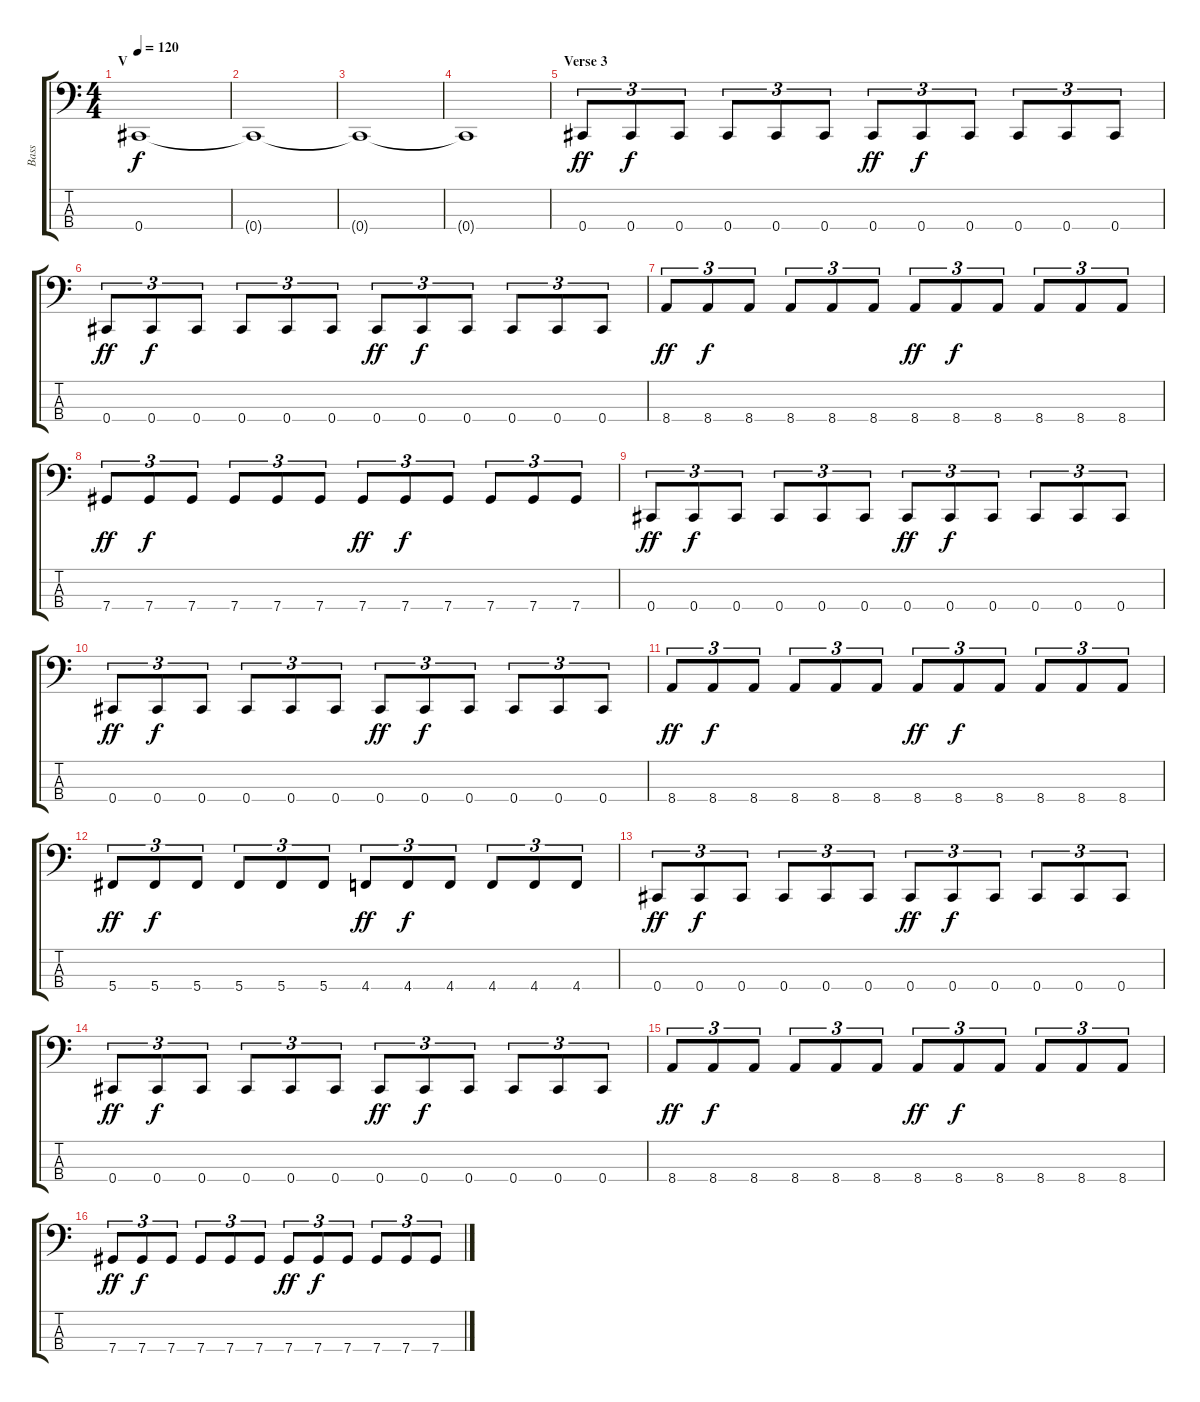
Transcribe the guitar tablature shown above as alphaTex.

\track ("Bass" "Bass") {instrument electricbasspick}
\staff {score tabs}
\tuning (Gb2 Db2 Ab1 Db1) {hide}
\ts (4 4)
\section ("" "V")
\tempo 120
\clef f4
\ks c
0.4{t}.1{dy f} |
0.4{t}.1 |
0.4{t}.1 |
0.4{t}.1 |
\section ("" "Verse 3")
0.4.8{tu (3 2) dy ff} 0.4.8{tu (3 2) dy f} 0.4.8{tu (3 2)} 0.4.8{tu (3 2)} 0.4.8{tu (3 2)} 0.4.8{tu (3 2)} 0.4.8{tu (3 2) dy ff} 0.4.8{tu (3 2) dy f} 0.4.8{tu (3 2)} 0.4.8{tu (3 2)} 0.4.8{tu (3 2)} 0.4.8{tu (3 2)} |
0.4.8{tu (3 2) dy ff} 0.4.8{tu (3 2) dy f} 0.4.8{tu (3 2)} 0.4.8{tu (3 2)} 0.4.8{tu (3 2)} 0.4.8{tu (3 2)} 0.4.8{tu (3 2) dy ff} 0.4.8{tu (3 2) dy f} 0.4.8{tu (3 2)} 0.4.8{tu (3 2)} 0.4.8{tu (3 2)} 0.4.8{tu (3 2)} |
8.4.8{tu (3 2) dy ff} 8.4.8{tu (3 2) dy f} 8.4.8{tu (3 2)} 8.4.8{tu (3 2)} 8.4.8{tu (3 2)} 8.4.8{tu (3 2)} 8.4.8{tu (3 2) dy ff} 8.4.8{tu (3 2) dy f} 8.4.8{tu (3 2)} 8.4.8{tu (3 2)} 8.4.8{tu (3 2)} 8.4.8{tu (3 2)} |
7.4.8{tu (3 2) dy ff} 7.4.8{tu (3 2) dy f} 7.4.8{tu (3 2)} 7.4.8{tu (3 2)} 7.4.8{tu (3 2)} 7.4.8{tu (3 2)} 7.4.8{tu (3 2) dy ff} 7.4.8{tu (3 2) dy f} 7.4.8{tu (3 2)} 7.4.8{tu (3 2)} 7.4.8{tu (3 2)} 7.4.8{tu (3 2)} |
0.4.8{tu (3 2) dy ff} 0.4.8{tu (3 2) dy f} 0.4.8{tu (3 2)} 0.4.8{tu (3 2)} 0.4.8{tu (3 2)} 0.4.8{tu (3 2)} 0.4.8{tu (3 2) dy ff} 0.4.8{tu (3 2) dy f} 0.4.8{tu (3 2)} 0.4.8{tu (3 2)} 0.4.8{tu (3 2)} 0.4.8{tu (3 2)} |
0.4.8{tu (3 2) dy ff} 0.4.8{tu (3 2) dy f} 0.4.8{tu (3 2)} 0.4.8{tu (3 2)} 0.4.8{tu (3 2)} 0.4.8{tu (3 2)} 0.4.8{tu (3 2) dy ff} 0.4.8{tu (3 2) dy f} 0.4.8{tu (3 2)} 0.4.8{tu (3 2)} 0.4.8{tu (3 2)} 0.4.8{tu (3 2)} |
8.4.8{tu (3 2) dy ff} 8.4.8{tu (3 2) dy f} 8.4.8{tu (3 2)} 8.4.8{tu (3 2)} 8.4.8{tu (3 2)} 8.4.8{tu (3 2)} 8.4.8{tu (3 2) dy ff} 8.4.8{tu (3 2) dy f} 8.4.8{tu (3 2)} 8.4.8{tu (3 2)} 8.4.8{tu (3 2)} 8.4.8{tu (3 2)} |
5.4.8{tu (3 2) dy ff} 5.4.8{tu (3 2) dy f} 5.4.8{tu (3 2)} 5.4.8{tu (3 2)} 5.4.8{tu (3 2)} 5.4.8{tu (3 2)} 4.4.8{tu (3 2) dy ff} 4.4.8{tu (3 2) dy f} 4.4.8{tu (3 2)} 4.4.8{tu (3 2)} 4.4.8{tu (3 2)} 4.4.8{tu (3 2)} |
0.4.8{tu (3 2) dy ff} 0.4.8{tu (3 2) dy f} 0.4.8{tu (3 2)} 0.4.8{tu (3 2)} 0.4.8{tu (3 2)} 0.4.8{tu (3 2)} 0.4.8{tu (3 2) dy ff} 0.4.8{tu (3 2) dy f} 0.4.8{tu (3 2)} 0.4.8{tu (3 2)} 0.4.8{tu (3 2)} 0.4.8{tu (3 2)} |
0.4.8{tu (3 2) dy ff} 0.4.8{tu (3 2) dy f} 0.4.8{tu (3 2)} 0.4.8{tu (3 2)} 0.4.8{tu (3 2)} 0.4.8{tu (3 2)} 0.4.8{tu (3 2) dy ff} 0.4.8{tu (3 2) dy f} 0.4.8{tu (3 2)} 0.4.8{tu (3 2)} 0.4.8{tu (3 2)} 0.4.8{tu (3 2)} |
8.4.8{tu (3 2) dy ff} 8.4.8{tu (3 2) dy f} 8.4.8{tu (3 2)} 8.4.8{tu (3 2)} 8.4.8{tu (3 2)} 8.4.8{tu (3 2)} 8.4.8{tu (3 2) dy ff} 8.4.8{tu (3 2) dy f} 8.4.8{tu (3 2)} 8.4.8{tu (3 2)} 8.4.8{tu (3 2)} 8.4.8{tu (3 2)} |
7.4.8{tu (3 2) dy ff} 7.4.8{tu (3 2) dy f} 7.4.8{tu (3 2)} 7.4.8{tu (3 2)} 7.4.8{tu (3 2)} 7.4.8{tu (3 2)} 7.4.8{tu (3 2) dy ff} 7.4.8{tu (3 2) dy f} 7.4.8{tu (3 2)} 7.4.8{tu (3 2)} 7.4.8{tu (3 2)} 7.4.8{tu (3 2)}
